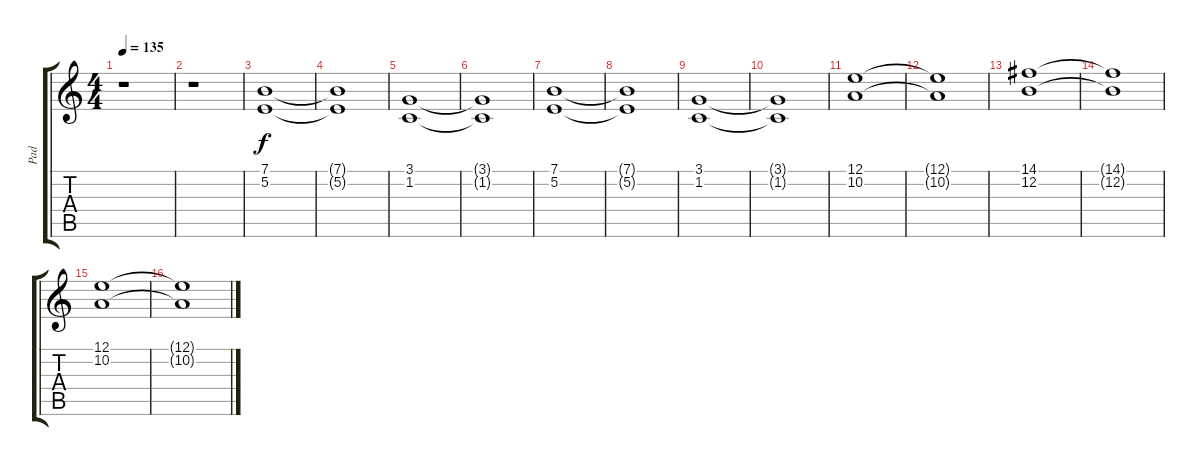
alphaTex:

\track ("Pad" "Pad") {instrument fx7echoes}
\staff {score tabs}
\tuning (E4 B3 G3 D3 A2 E2) {hide}
\ts (4 4)
\tempo 135
\clef g2
\ks c
r.1{dy f} |
r.1 |
(7.1 5.2).1 |
(7.1{t} 5.2{t}).1 |
(3.1 1.2).1 |
(3.1{t} 1.2{t}).1 |
(7.1 5.2).1 |
(7.1{t} 5.2{t}).1 |
(3.1 1.2).1 |
(3.1{t} 1.2{t}).1 |
(12.1 10.2).1 |
(12.1{t} 10.2{t}).1 |
(14.1 12.2).1 |
(14.1{t} 12.2{t}).1 |
(12.1 10.2).1 |
(12.1{t} 10.2{t}).1
